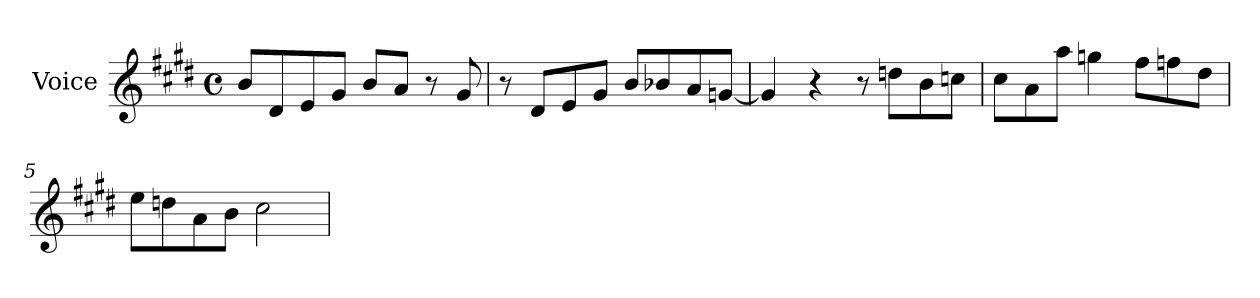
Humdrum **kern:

**kern
*part1
*staff1
*I"Voice
*I'Voice
*clefG2
*k[f#c#g#d#]
*M4/4
*met(c)
=1
8b/L
8d#/
8e/
8g#/J
8b/L
8a/J
8r
8g#/
=2
8r
8d#/L
8e/
8g#/J
8b/L
8b-X/
8a/
[<8gn/J
=3
4g/]
4r
8r
8ddn\L
8b\
8ccn\J
=4
8cc#\L
8a\
8aa\J
4ggn\
8ff#\L
8ffn\
8dd#\J
=5
8ee\L
8ddn\
8a\
8b\J
2cc#\
=
*-
